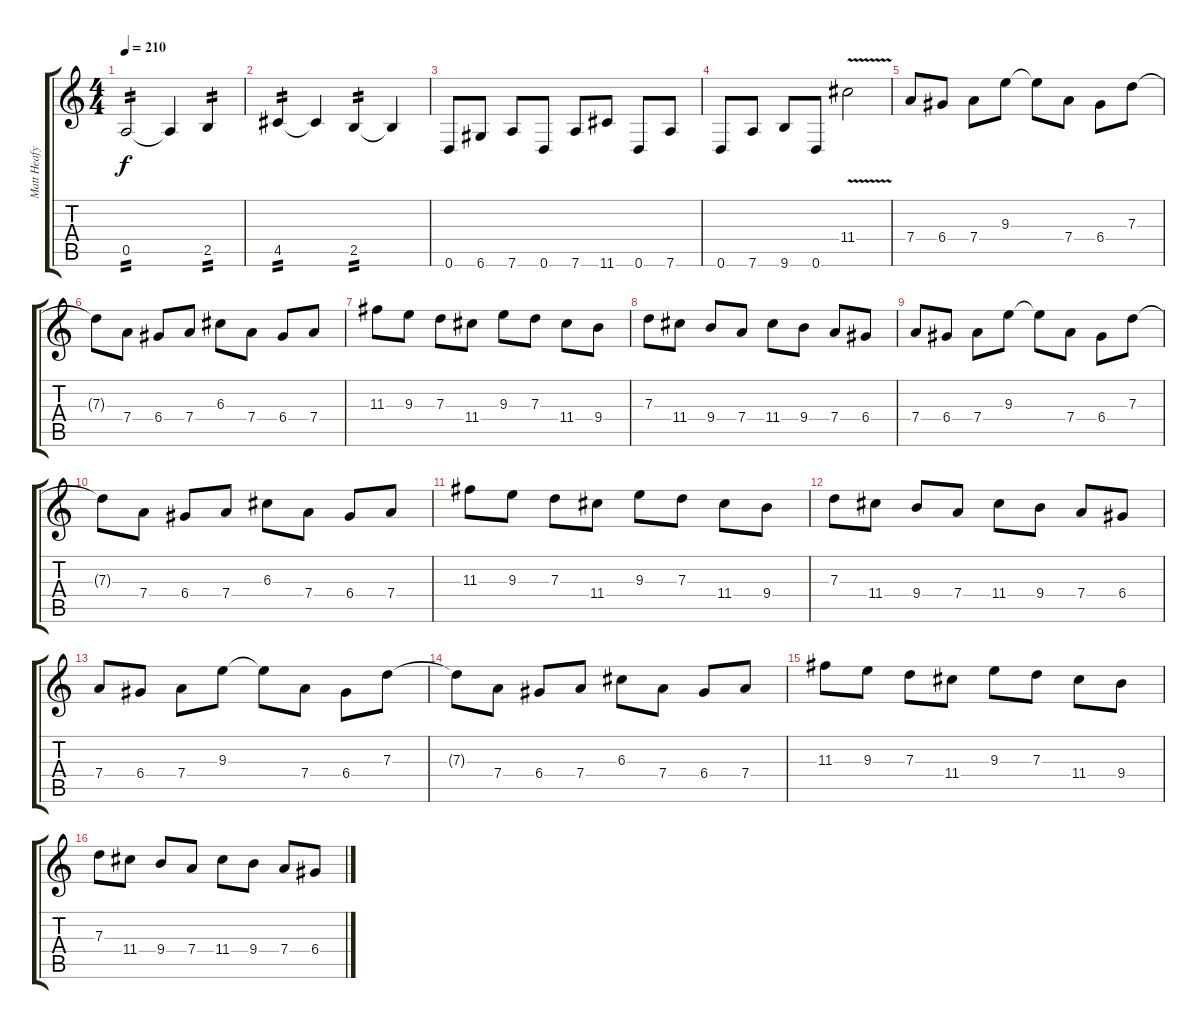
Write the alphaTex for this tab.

\track ("Matt Heafy" "Matt Heafy") {instrument distortionguitar}
\staff {score tabs}
\tuning (E4 B3 G3 D3 A2 D2) {hide}
\ts (4 4)
\tempo 210
\clef g2
\ks c
0.5.2{tp 2 dy f} 0.5{t}.4 2.5.4{tp 2} |
4.5.4{tp 2} 4.5{t}.4 2.5.4{tp 2} 2.5{t}.4 |
0.6.8 6.6.8 7.6.8 0.6.8 7.6.8 11.6.8 0.6.8 7.6.8 |
0.6.8 7.6.8 9.6.8 0.6.8 11.4{v}.2 |
7.4.8 6.4.8 7.4.8 9.3.8 9.3{t}.8 7.4.8 6.4.8 7.3.8 |
7.3{t}.8 7.4.8 6.4.8 7.4.8 6.3.8 7.4.8 6.4.8 7.4.8 |
11.3.8 9.3.8 7.3.8 11.4.8 9.3.8 7.3.8 11.4.8 9.4.8 |
7.3.8 11.4.8 9.4.8 7.4.8 11.4.8 9.4.8 7.4.8 6.4.8 |
7.4.8 6.4.8 7.4.8 9.3.8 9.3{t}.8 7.4.8 6.4.8 7.3.8 |
7.3{t}.8 7.4.8 6.4.8 7.4.8 6.3.8 7.4.8 6.4.8 7.4.8 |
11.3.8 9.3.8 7.3.8 11.4.8 9.3.8 7.3.8 11.4.8 9.4.8 |
7.3.8 11.4.8 9.4.8 7.4.8 11.4.8 9.4.8 7.4.8 6.4.8 |
7.4.8 6.4.8 7.4.8 9.3.8 9.3{t}.8 7.4.8 6.4.8 7.3.8 |
7.3{t}.8 7.4.8 6.4.8 7.4.8 6.3.8 7.4.8 6.4.8 7.4.8 |
11.3.8 9.3.8 7.3.8 11.4.8 9.3.8 7.3.8 11.4.8 9.4.8 |
7.3.8 11.4.8 9.4.8 7.4.8 11.4.8 9.4.8 7.4.8 6.4.8
